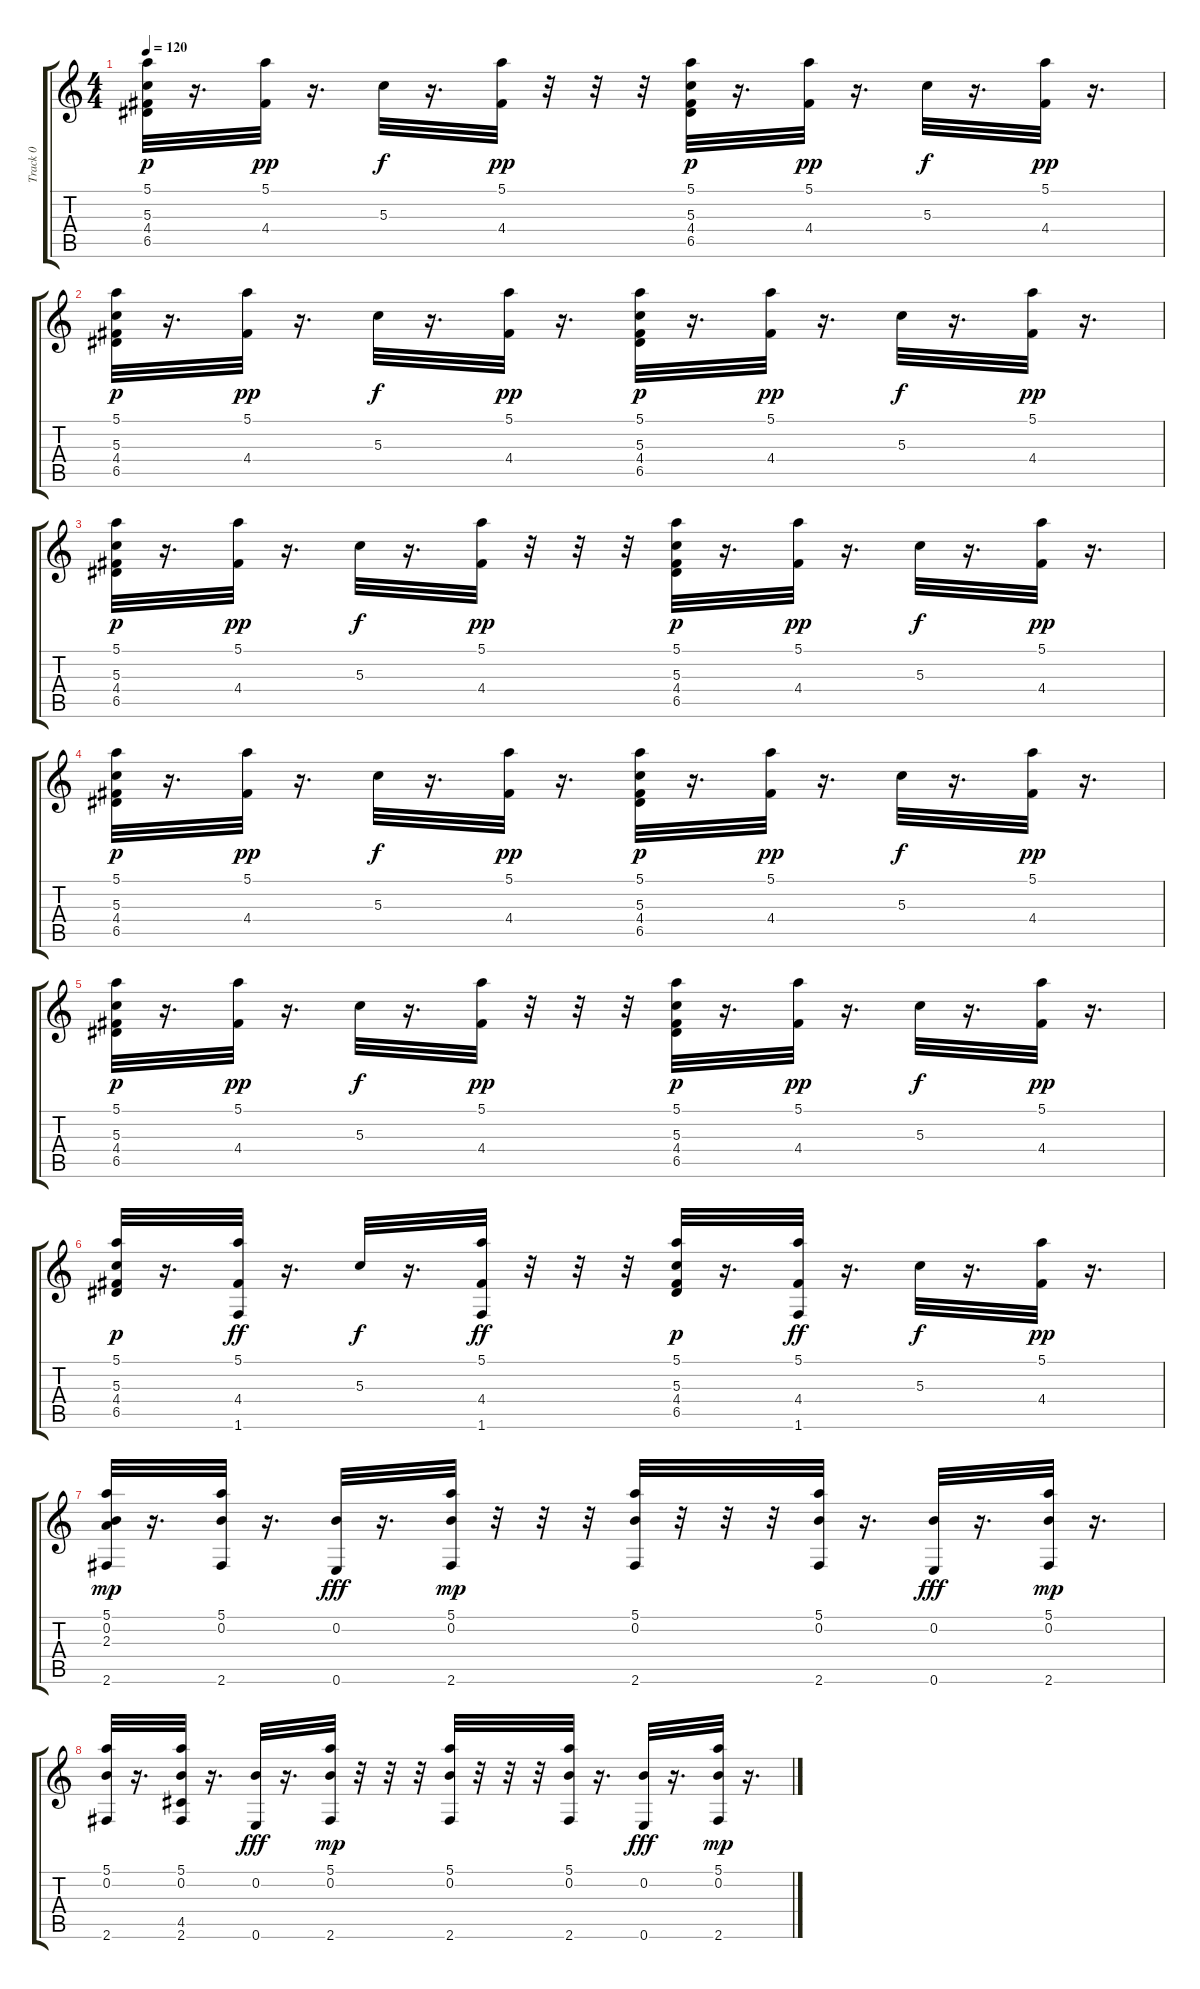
\track ("Track 0" "Track 0") {instrument acousticguitarsteel}
\staff {score tabs}
\tuning (E4 B3 G3 D3 A2 E2) {hide}
\ts (4 4)
\tempo 120
\clef g2
\ks c
(5.1 5.3 4.4 6.5).32{dy p} r.16{d} (5.1 4.4).32{dy pp} r.16{d} 5.3.32{dy f} r.16{d} (5.1 4.4).32{dy pp} r.32 r.32 r.32 (5.1 5.3 4.4 6.5).32{dy p} r.16{d} (5.1 4.4).32{dy pp} r.16{d} 5.3.32{dy f} r.16{d} (5.1 4.4).32{dy pp} r.16{d} |
(5.1 5.3 4.4 6.5).32{dy p} r.16{d} (5.1 4.4).32{dy pp} r.16{d} 5.3.32{dy f} r.16{d} (5.1 4.4).32{dy pp} r.16{d} (5.1 5.3 4.4 6.5).32{dy p} r.16{d} (5.1 4.4).32{dy pp} r.16{d} 5.3.32{dy f} r.16{d} (5.1 4.4).32{dy pp} r.16{d} |
(5.1 5.3 4.4 6.5).32{dy p} r.16{d} (5.1 4.4).32{dy pp} r.16{d} 5.3.32{dy f} r.16{d} (5.1 4.4).32{dy pp} r.32 r.32 r.32 (5.1 5.3 4.4 6.5).32{dy p} r.16{d} (5.1 4.4).32{dy pp} r.16{d} 5.3.32{dy f} r.16{d} (5.1 4.4).32{dy pp} r.16{d} |
(5.1 5.3 4.4 6.5).32{dy p} r.16{d} (5.1 4.4).32{dy pp} r.16{d} 5.3.32{dy f} r.16{d} (5.1 4.4).32{dy pp} r.16{d} (5.1 5.3 4.4 6.5).32{dy p} r.16{d} (5.1 4.4).32{dy pp} r.16{d} 5.3.32{dy f} r.16{d} (5.1 4.4).32{dy pp} r.16{d} |
(5.1 5.3 4.4 6.5).32{dy p} r.16{d} (5.1 4.4).32{dy pp} r.16{d} 5.3.32{dy f} r.16{d} (5.1 4.4).32{dy pp} r.32 r.32 r.32 (5.1 5.3 4.4 6.5).32{dy p} r.16{d} (5.1 4.4).32{dy pp} r.16{d} 5.3.32{dy f} r.16{d} (5.1 4.4).32{dy pp} r.16{d} |
(5.1 5.3 4.4 6.5).32{dy p} r.16{d} (5.1 4.4 1.6).32{dy ff} r.16{d} 5.3.32{dy f} r.16{d} (5.1 4.4 1.6).32{dy ff} r.32 r.32 r.32 (5.1 5.3 4.4 6.5).32{dy p} r.16{d} (5.1 4.4 1.6).32{dy ff} r.16{d} 5.3.32{dy f} r.16{d} (5.1 4.4).32{dy pp} r.16{d} |
(5.1 0.2 2.3 2.6).32{dy mp} r.16{d} (5.1 0.2 2.6).32 r.16{d} (0.2 0.6).32{dy fff} r.16{d} (5.1 0.2 2.6).32{dy mp} r.32 r.32 r.32 (5.1 0.2 2.6).32 r.32 r.32 r.32 (5.1 0.2 2.6).32 r.16{d} (0.2 0.6).32{dy fff} r.16{d} (5.1 0.2 2.6).32{dy mp} r.16{d} |
(5.1 0.2 2.6).32 r.16{d} (5.1 0.2 4.5 2.6).32 r.16{d} (0.2 0.6).32{dy fff} r.16{d} (5.1 0.2 2.6).32{dy mp} r.32 r.32 r.32 (5.1 0.2 2.6).32 r.32 r.32 r.32 (5.1 0.2 2.6).32 r.16{d} (0.2 0.6).32{dy fff} r.16{d} (5.1 0.2 2.6).32{dy mp} r.16{d}
